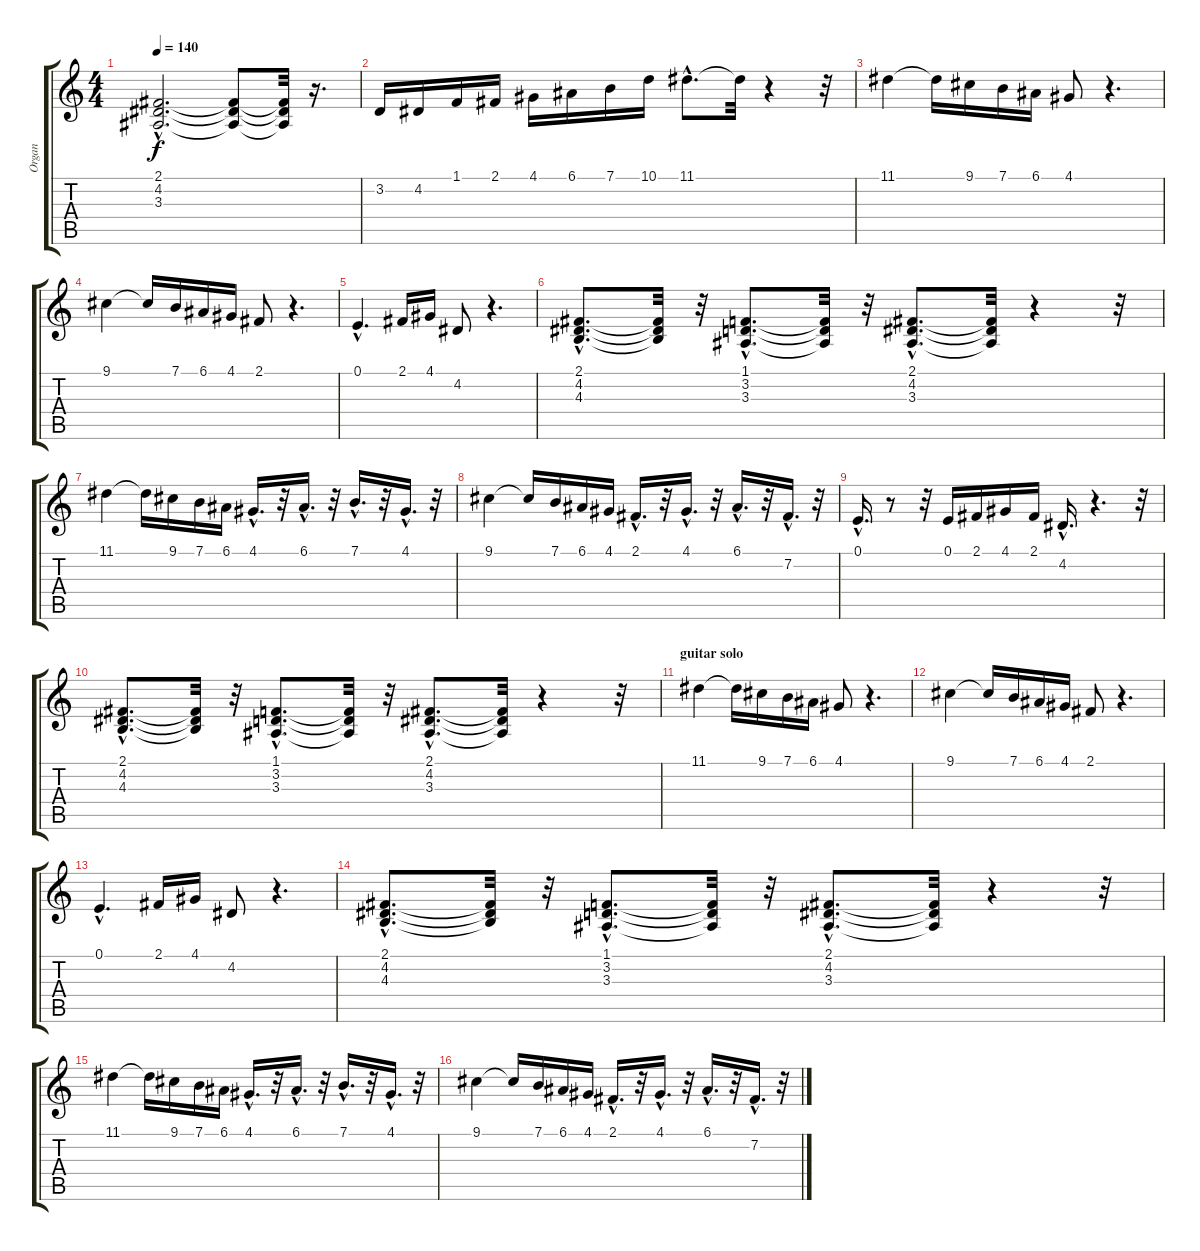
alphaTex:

\track ("Organ" "Organ") {instrument reedorgan}
\staff {score tabs}
\tuning (E4 B3 G3 D3 A2 E2) {hide}
\ts (4 4)
\tempo 140
\clef g2
\ks c
(2.1{hac} 4.2{hac} 3.3{hac}).2{d dy f} (2.1{t} 4.2{t} 3.3{t}).8 (2.1{t} 4.2{t} 3.3{t}).32 r.16{d} |
3.2.16 4.2.16 1.1.16 2.1.16 4.1.16 6.1.16 7.1.16 10.1.16 11.1{hac}.8{d} 11.1{t}.32 r.4 r.32 |
11.1.4 11.1{t}.16 9.1.16 7.1.16 6.1.16 4.1.8 r.4{d} |
9.1.4 9.1{t}.16 7.1.16 6.1.16 4.1.16 2.1.8 r.4{d} |
0.1{hac}.4{d} 2.1.16 4.1.16 4.2.8 r.4{d} |
(2.1{hac} 4.2{hac} 4.3{hac}).8{d} (2.1{t} 4.2{t} 4.3{t}).32 r.32 (1.1{hac} 3.2{hac} 3.3{hac}).8{d} (1.1{t} 3.2{t} 3.3{t}).32 r.32 (2.1{hac} 4.2{hac} 3.3{hac}).8{d} (2.1{t} 4.2{t} 3.3{t}).32 r.4 r.32 |
11.1.4 11.1{t}.16 9.1.16 7.1.16 6.1.16 4.1{hac}.16{d} r.32 6.1{hac}.16{d} r.32 7.1{hac}.16{d} r.32 4.1{hac}.16{d} r.32 |
9.1.4 9.1{t}.16 7.1.16 6.1.16 4.1.16 2.1{hac}.16{d} r.32 4.1{hac}.16{d} r.32 6.1{hac}.16{d} r.32 7.2{hac}.16{d} r.32 |
0.1{hac}.16{d} r.8 r.32 0.1.16 2.1.16 4.1.16 2.1.16 4.2{hac}.16{d} r.4{d} r.32 |
(2.1{hac} 4.2{hac} 4.3{hac}).8{d} (2.1{t} 4.2{t} 4.3{t}).32 r.32 (1.1{hac} 3.2{hac} 3.3{hac}).8{d} (1.1{t} 3.2{t} 3.3{t}).32 r.32 (2.1{hac} 4.2{hac} 3.3{hac}).8{d} (2.1{t} 4.2{t} 3.3{t}).32 r.4 r.32 |
\section ("" "guitar solo")
11.1.4 11.1{t}.16 9.1.16 7.1.16 6.1.16 4.1.8 r.4{d} |
9.1.4 9.1{t}.16 7.1.16 6.1.16 4.1.16 2.1.8 r.4{d} |
0.1{hac}.4{d} 2.1.16 4.1.16 4.2.8 r.4{d} |
(2.1{hac} 4.2{hac} 4.3{hac}).8{d} (2.1{t} 4.2{t} 4.3{t}).32 r.32 (1.1{hac} 3.2{hac} 3.3{hac}).8{d} (1.1{t} 3.2{t} 3.3{t}).32 r.32 (2.1{hac} 4.2{hac} 3.3{hac}).8{d} (2.1{t} 4.2{t} 3.3{t}).32 r.4 r.32 |
11.1.4 11.1{t}.16 9.1.16 7.1.16 6.1.16 4.1{hac}.16{d} r.32 6.1{hac}.16{d} r.32 7.1{hac}.16{d} r.32 4.1{hac}.16{d} r.32 |
9.1.4 9.1{t}.16 7.1.16 6.1.16 4.1.16 2.1{hac}.16{d} r.32 4.1{hac}.16{d} r.32 6.1{hac}.16{d} r.32 7.2{hac}.16{d} r.32
